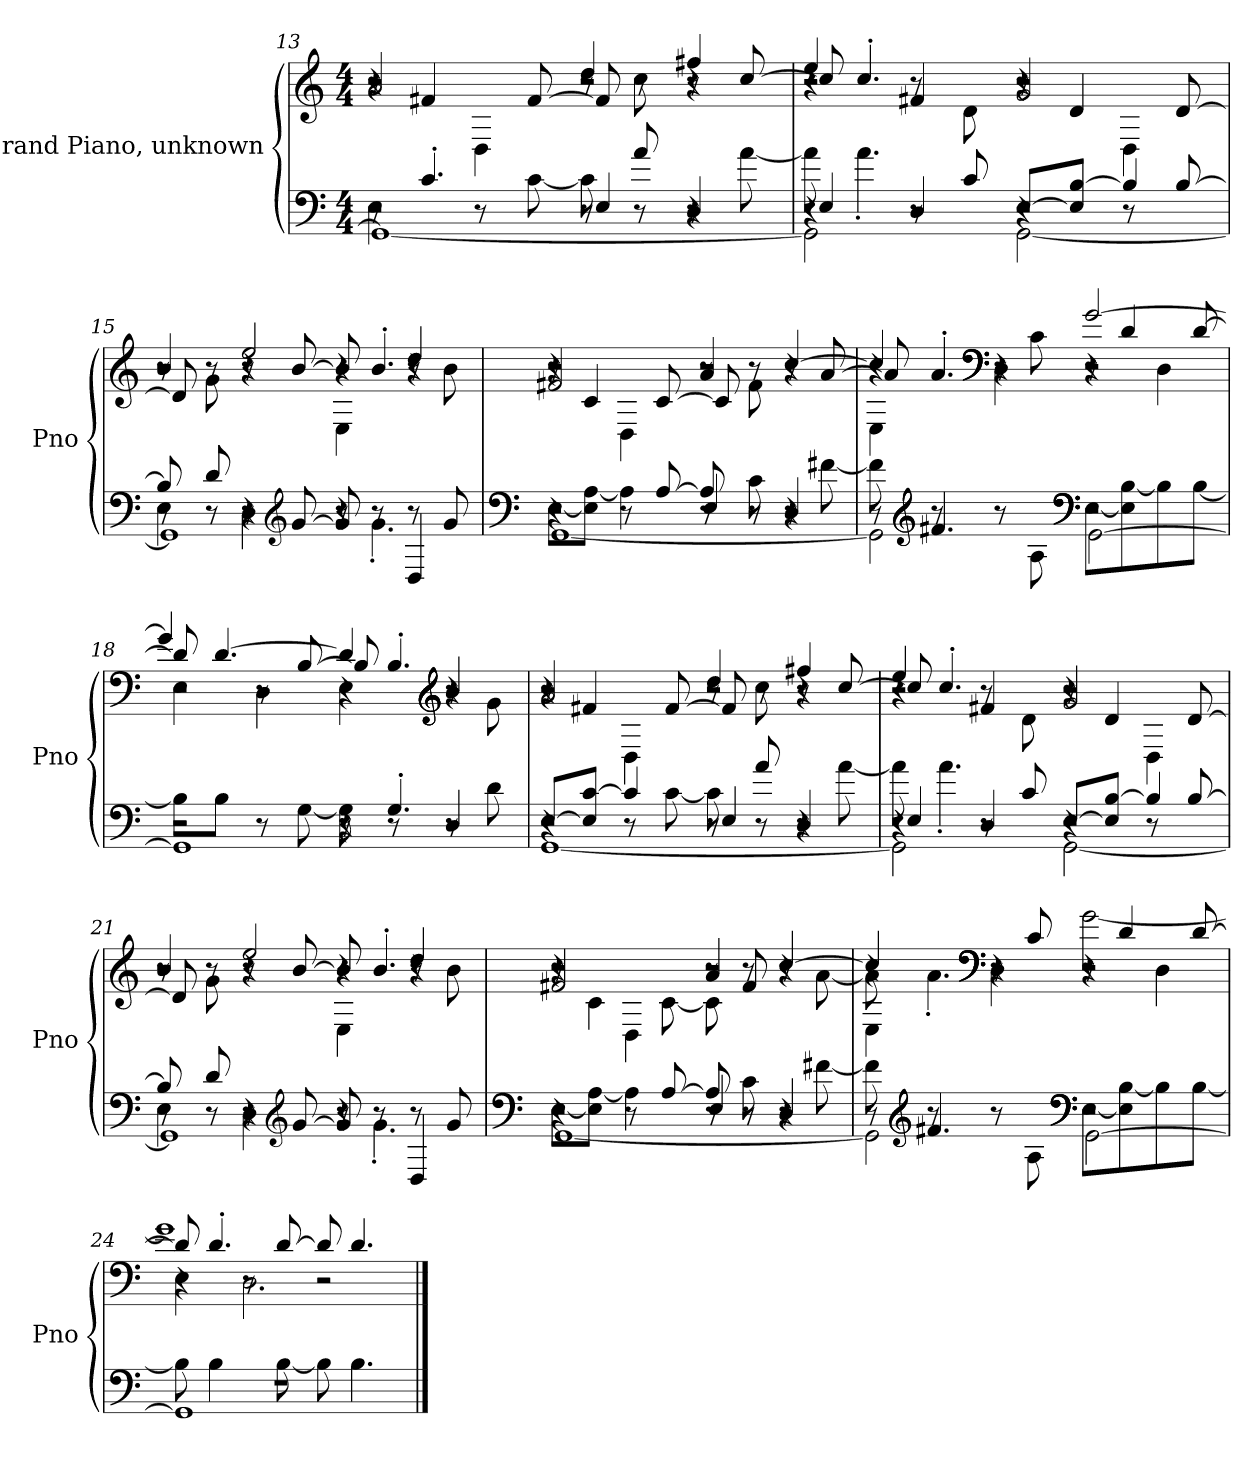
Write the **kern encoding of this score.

**kern	**kern
*part1	*part1
*staff2	*staff1
*I"Grand Piano, unknown	*
*I'Pno	*
!!LO:LB:g=z
*clefF4	*clefG2
*k[]	*k[]
*M4/4	*M4/4
=13	=13
*^	*^
*	*^	*	*^
*	*	*^	*	*	*^
8r	4E\	2r	1GG_	2a/	2r	8r	4r
4.c'/	.	.	.	.	.	4f#X/	.
.	8r	.	.	.	.	.	4D\
.	[8c\	.	.	.	.	[8f#/	.
8r	8c\]	4E/	.	4dd/	8r	8f#/]	2r
8a/	8r	.	.	.	8cc\	8r	.
4r	8r	4D/	.	4ff#X/	4r	8r	.
.	[8a\	.	.	.	.	[8cc/	.
=14	=14	=14	=14	=14	=14	=14	=14
4r	8a\]	4E/	2GG\]	4ee/	4r	8cc/]	2r
.	4.a'\	.	.	.	.	4.cc'/	.
8r	.	4D/	.	4f#X/	8r	.	.
8c/	.	.	.	.	8d\	.	.
[8E/L	2r	4r	[2GG\	2g/	2r	8r	4r
8E/] [8B/J	.	.	.	.	.	4d/	.
4B/]	.	8r	.	.	.	.	4D\
.	.	[8B/	.	.	.	[8d/	.
=15	=15	=15	=15	=15	=15	=15	=15
8r	4E\	8B/]	1GG]	4b/	8r	8d/]	2r
8d/	.	8r	.	.	8g\	8r	.
8r	4D\	4r	.	2ee/	4r	8r	.
*clefG2	*	*	*	*	*	*	*
[8g/	.	.	.	.	.	[8b/	.
8g/]	8r	4r	.	.	4r	8b/]	4E\
8r	4.g'\	.	.	.	.	4.b'/	.
8r	.	4D/	.	4dd/	8r	.	4r
8g/	.	.	.	.	8b\	.	.
!!LO:LB:g=z	!!	!!	!!
=16	=16	=16	=16	=16	=16	=16	=16
*clefF4	*	*	*	*	*	*	*
4r	[8E\L	2r	[1GG	2f#X/	2r	8r	4r
.	8E\] [8A\J	.	.	.	.	4c/	.
8r	4A\]	.	.	.	.	.	4D\
[8A/	.	.	.	.	.	[8c/	.
8A/]	8r	4E/	.	4a/	8r	8c/]	2r
8r	8c\	.	.	.	8f#\	8r	.
4r	8r	4D/	.	[4cc/	4r	8r	.
.	[8f#X\	.	.	.	.	[8a/	.
*	*	*v	*v	*	*	*	*
=17	=17	=17	=17	=17	=17	=17
8r	8f#\]	2GG\]	4cc/]	4r	8a/]	4E\
*clefG2	*	*	*	*	*	*
4.f#X/	8r	.	.	.	4.a'/	.
*	*	*	*clefF4	*	*	*
.	8r	.	4r	8r	.	4D\
.	8A\	.	.	8c\	.	.
*clefF4	*	*	*	*	*	*
2r	[8E\L	[2GG\	8r	2r	[2g/	4r
.	8E\] [8B\	.	4d/	.	.	.
.	8B\]	.	.	.	.	4D\
.	[8B\J	.	[8d/	.	.	.
=18	=18	=18	=18	=18	=18	=18
*	*	*^	*	*	*	*
2r	8B\L]	2r	1GG]	8d/]	2r	4g/]	4E\
.	8B\J	.	.	[4.d/	.	.	.
.	8r	.	.	.	.	8r	4D\
.	[8G\	.	.	.	.	[8B/	.
8r	8G\]	4r	.	4d/]	4r	8B/]	4E\
4.G'/	8r	.	.	.	.	4.B'/	.
*	*	*	*	*clefG2	*	*	*
.	8r	4D/	.	4b/	8r	.	4r
.	8d\	.	.	.	8g\	.	.
!!LO:LB:g=z	!!	!!	!!
=19	=19	=19	=19	=19	=19	=19	=19
[8E/L	4r	2r	[1GG	2a/	2r	8r	4r
8E/] [8c/J	.	.	.	.	.	4f#X/	.
4c/]	8r	.	.	.	.	.	4D\
.	[8c\	.	.	.	.	[8f#/	.
8r	8c\]	4E/	.	4dd/	8r	8f#/]	2r
8a/	8r	.	.	.	8cc\	8r	.
4r	8r	4D/	.	4ff#X/	4r	8r	.
.	[8a\	.	.	.	.	[8cc/	.
=20	=20	=20	=20	=20	=20	=20	=20
4r	8a\]	4E/	2GG\]	4ee/	4r	8cc/]	2r
.	4.a'\	.	.	.	.	4.cc'/	.
8r	.	4D/	.	4f#X/	8r	.	.
8c/	.	.	.	.	8d\	.	.
[8E/L	2r	4r	[2GG\	2g/	2r	8r	4r
8E/] [8B/J	.	.	.	.	.	4d/	.
4B/]	.	8r	.	.	.	.	4D\
.	.	[8B/	.	.	.	[8d/	.
=21	=21	=21	=21	=21	=21	=21	=21
8r	4E\	8B/]	1GG]	4b/	8r	8d/]	2r
8d/	.	8r	.	.	8g\	8r	.
8r	4D\	4r	.	2ee/	4r	8r	.
*clefG2	*	*	*	*	*	*	*
[8g/	.	.	.	.	.	[8b/	.
8g/]	8r	4r	.	.	4r	8b/]	4E\
8r	4.g'\	.	.	.	.	4.b'/	.
8r	.	4D/	.	4dd/	8r	.	4r
8g/	.	.	.	.	8b\	.	.
!!LO:PB:g=z	!!	!!	!!
=22	=22	=22	=22	=22	=22	=22	=22
*clefF4	*	*	*	*	*	*	*
4r	[8E\L	2r	[1GG	2f#X/	8r	2r	4r
.	8E\] [8A\J	.	.	.	4c\	.	.
8r	4A\]	.	.	.	.	.	4D\
[8A/	.	.	.	.	[8c\	.	.
8A/]	8r	4E/	.	4a/	8c\]	8r	2r
8r	8c\	.	.	.	8r	8f#/	.
4r	8r	4D/	.	[4cc/	8r	4r	.
.	[8f#X\	.	.	.	[8a\	.	.
*	*	*v	*v	*	*	*	*
=23	=23	=23	=23	=23	=23	=23
8r	8f#\]	2GG\]	4cc/]	8a\]	4r	4E\
*clefG2	*	*	*	*	*	*
4.f#X/	8r	.	.	4.a'\	.	.
*	*	*	*clefF4	*	*	*
.	8r	.	4r	.	8r	4D\
.	8A\	.	.	.	8c/	.
*clefF4	*	*	*	*	*	*
2r	[8E\L	[2GG\	8r	[2g\	2r	4r
.	8E\] [8B\	.	4d/	.	.	.
.	8B\]	.	.	.	.	4D\
.	[8B\J	.	[8d/	.	.	.
=24	=24	=24	=24	=24	=24	=24
1r	8B\]	1GG]	8d/]	1g]	4r	4E\
.	4B\	.	4.d'/	.	.	.
.	.	.	.	.	8r	2.D\
.	[8B\	.	.	.	[8d/	.
.	8B\]	.	2r	.	8d/]	.
.	4.B\	.	.	.	4.d/	.
*v	*v	*v	*	*	*	*
*	*v	*v	*v	*v
==	==
*-	*-
